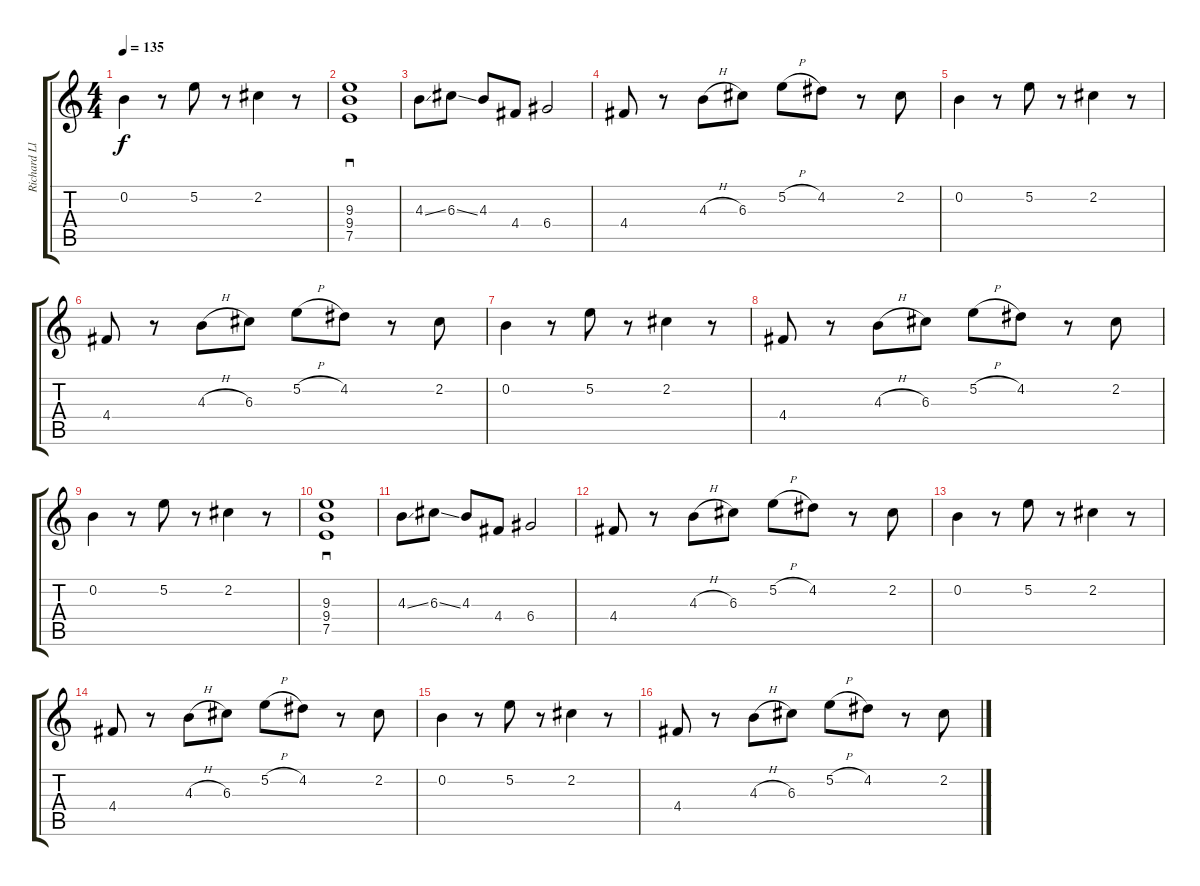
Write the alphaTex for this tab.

\track ("Richard Lloyd" "Richard Ll") {instrument distortionguitar}
\staff {score tabs}
\tuning (E4 B3 G3 D3 A2 E2) {hide}
\ts (4 4)
\tempo 135
\clef g2
\ks c
0.2.4{dy f} r.8 5.2.8 r.8 2.2.4 r.8 |
(9.3 9.4 7.5).1{sd} |
4.3{ss}.8 6.3{ss}.8 4.3.8 4.4.8 6.4.2 |
4.4.8 r.8 4.3{h}.8 6.3.8 5.2{h}.8 4.2.8 r.8 2.2.8 |
0.2.4 r.8 5.2.8 r.8 2.2.4 r.8 |
4.4.8 r.8 4.3{h}.8 6.3.8 5.2{h}.8 4.2.8 r.8 2.2.8 |
0.2.4 r.8 5.2.8 r.8 2.2.4 r.8 |
4.4.8 r.8 4.3{h}.8 6.3.8 5.2{h}.8 4.2.8 r.8 2.2.8 |
0.2.4 r.8 5.2.8 r.8 2.2.4 r.8 |
(9.3 9.4 7.5).1{sd} |
4.3{ss}.8 6.3{ss}.8 4.3.8 4.4.8 6.4.2 |
4.4.8 r.8 4.3{h}.8 6.3.8 5.2{h}.8 4.2.8 r.8 2.2.8 |
0.2.4 r.8 5.2.8 r.8 2.2.4 r.8 |
4.4.8 r.8 4.3{h}.8 6.3.8 5.2{h}.8 4.2.8 r.8 2.2.8 |
0.2.4 r.8 5.2.8 r.8 2.2.4 r.8 |
4.4.8 r.8 4.3{h}.8 6.3.8 5.2{h}.8 4.2.8 r.8 2.2.8
